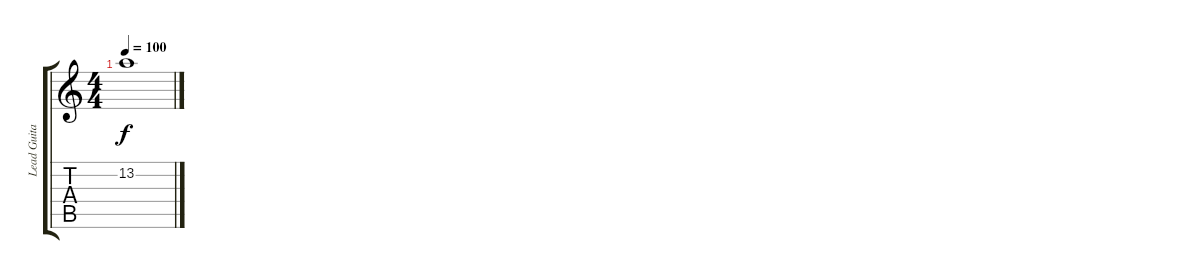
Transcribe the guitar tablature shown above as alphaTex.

\track ("Lead Guitar" "Lead Guita") {instrument acousticguitarnylon}
\staff {score tabs}
\tuning (Db4 Ab3 E3 B2 Gb2 Db2) {hide}
\ts (4 4)
\tempo 100
\clef g2
\ks c
13.2{t}.1{dy f}
